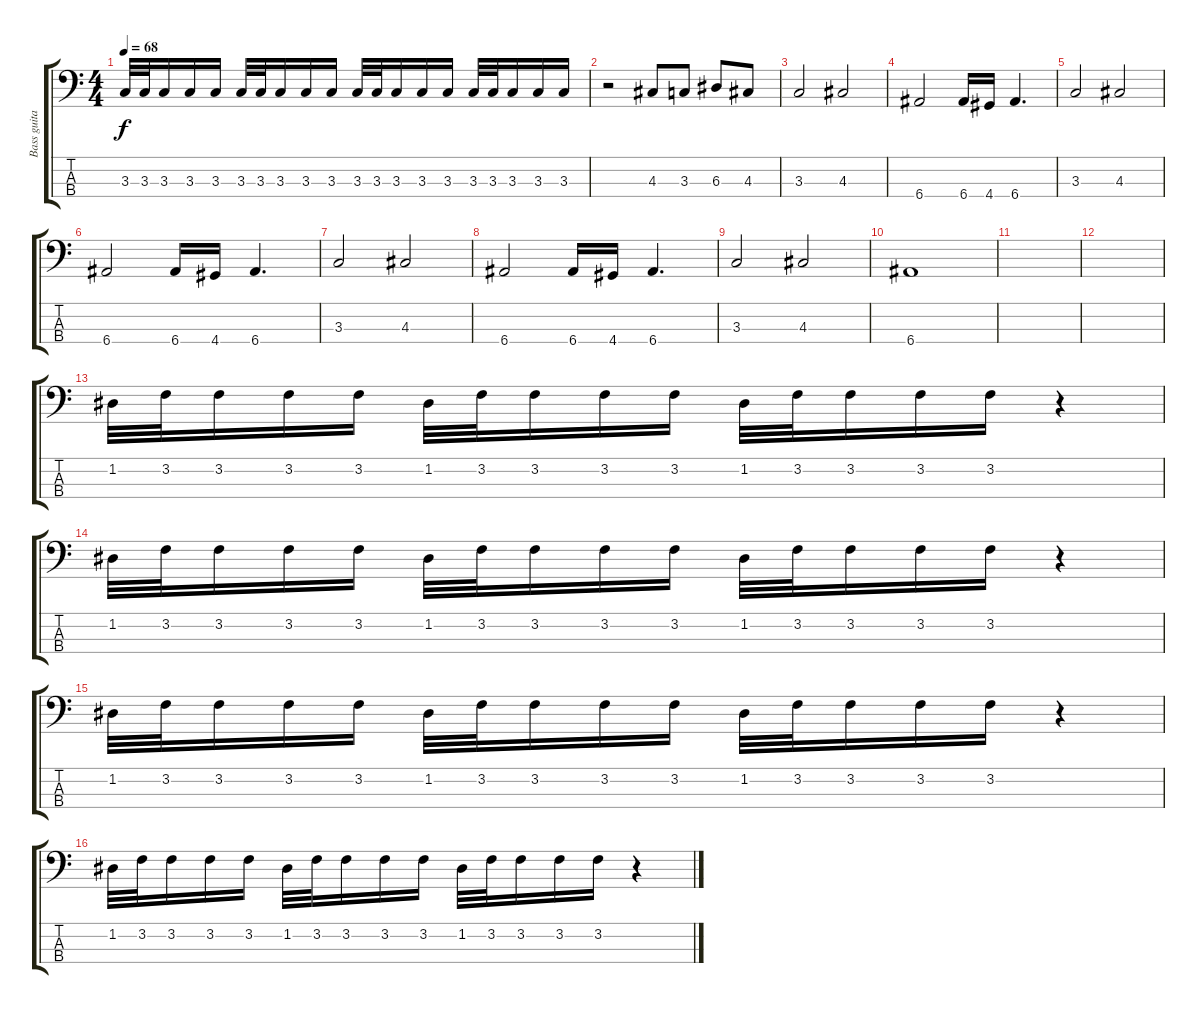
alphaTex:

\track ("Bass guitar" "Bass guita") {instrument fretlessbass}
\staff {score tabs}
\tuning (G2 D2 A1 E1) {hide}
\ts (4 4)
\tempo 68
\clef f4
\ks c
3.3.32{dy f} 3.3.32 3.3.16 3.3.16 3.3.16 3.3.32 3.3.32 3.3.16 3.3.16 3.3.16 3.3.32 3.3.32 3.3.16 3.3.16 3.3.16 3.3.32 3.3.32 3.3.16 3.3.16 3.3.16 |
r.2 4.3.8 3.3.8 6.3.8 4.3.8 |
3.3.2 4.3.2 |
6.4.2 6.4.16 4.4.16{beam merge} 6.4.4{d} |
3.3.2 4.3.2 |
6.4.2 6.4.16 4.4.16{beam merge} 6.4.4{d} |
3.3.2 4.3.2 |
6.4.2 6.4.16 4.4.16{beam merge} 6.4.4{d} |
3.3.2 4.3.2 |
6.4.1 |
|
|
1.2.32 3.2.32 3.2.16 3.2.16 3.2.16 1.2.32 3.2.32 3.2.16 3.2.16 3.2.16 1.2.32 3.2.32 3.2.16 3.2.16 3.2.16 r.4 |
1.2.32 3.2.32 3.2.16 3.2.16 3.2.16 1.2.32 3.2.32 3.2.16 3.2.16 3.2.16 1.2.32 3.2.32 3.2.16 3.2.16 3.2.16 r.4 |
1.2.32 3.2.32 3.2.16 3.2.16 3.2.16 1.2.32 3.2.32 3.2.16 3.2.16 3.2.16 1.2.32 3.2.32 3.2.16 3.2.16 3.2.16 r.4 |
1.2.32 3.2.32 3.2.16 3.2.16 3.2.16 1.2.32 3.2.32 3.2.16 3.2.16 3.2.16 1.2.32 3.2.32 3.2.16 3.2.16 3.2.16 r.4
